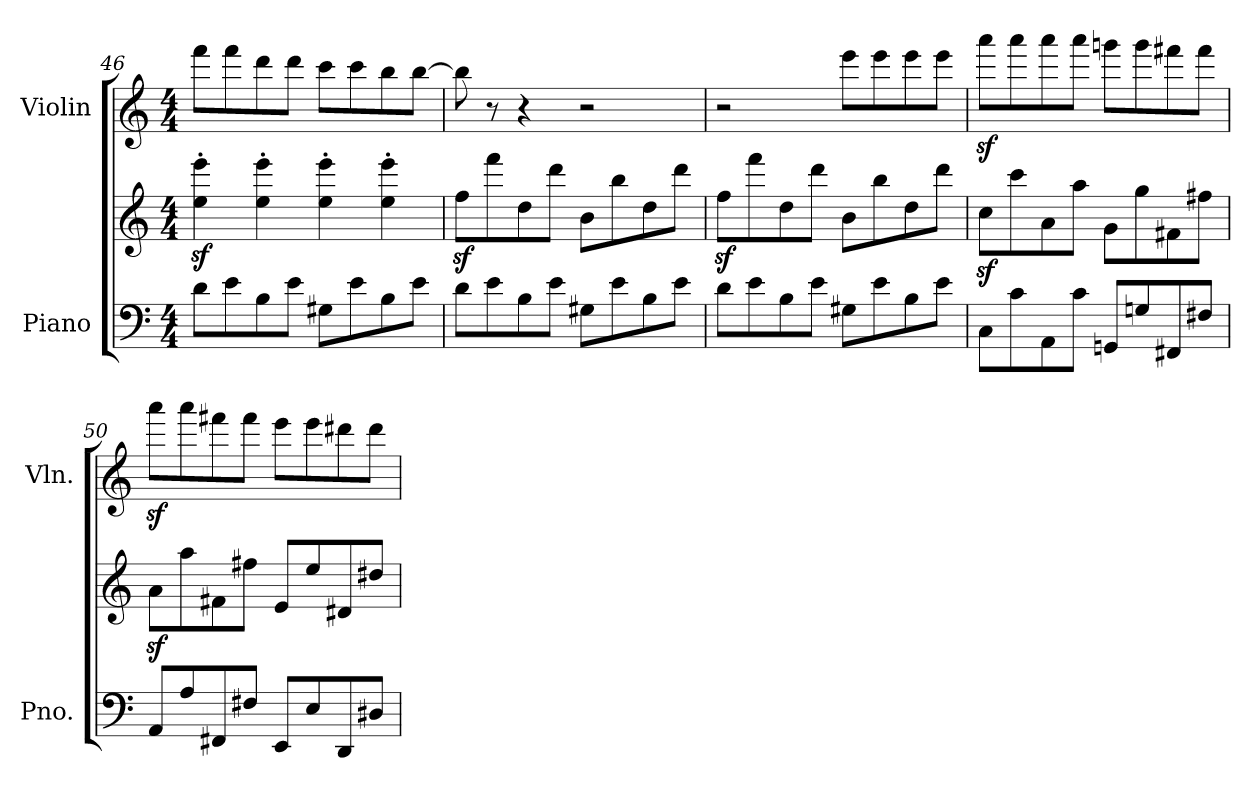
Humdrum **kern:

**kern	**kern	**kern
*part2	*part2	*part1
*staff3	*staff2	*staff1
*I"Piano	*	*I"Violin
*I'Pno.	*	*I'Vln.
*clefF4	*clefG2	*clefG2
*k[]	*k[]	*k[]
*M4/4	*M4/4	*M4/4
=46	=46	=46
8d\L	4ee\z<' 4eee\z<'	8fff\L
8e\	.	8fff\
8B\	4ee\' 4eee\'	8ddd\
8e\J	.	8ddd\J
8G#X\L	4ee\' 4eee\'	8ccc\L
8e\	.	8ccc\
8B\	4ee\' 4eee\'	8bb\
8e\J	.	[8bb\J
=47	=47	=47
8d\L	8ffz<\L	8bb\]
8e\	8fff\	8r
8B\	8dd\	4r
8e\J	8ddd\J	.
8G#X\L	8b\L	2r
8e\	8bb\	.
8B\	8dd\	.
8e\J	8ddd\J	.
=48	=48	=48
8d\L	8ffz<\L	2r
8e\	8fff\	.
8B\	8dd\	.
8e\J	8ddd\J	.
8G#X\L	8b\L	8eee\L
8e\	8bb\	8eee\
8B\	8dd\	8eee\
8e\J	8ddd\J	8eee\J
!!LO:PB:g=z
=49	=49	=49
8C\L	8ccz<\L	8aaaz<\L
8c\	8ccc\	8aaa\
8AA\	8a\	8aaa\
8c\J	8aa\J	8aaa\J
8GGn/L	8g\L	8gggn\L
8Gn/	8gg\	8ggg\
8FF#X/	8f#X\	8fff#X\
8F#X/J	8ff#X\J	8fff#\J
=50	=50	=50
8AA/L	8az<\L	8aaaz<\L
8A/	8aa\	8aaa\
8FF#X/	8f#X\	8fff#X\
8F#X/J	8ff#X\J	8fff#\J
8EE/L	8e/L	8eee\L
8E/	8ee/	8eee\
8DD/	8d#X/	8ddd#X\
8D#X/J	8dd#X/J	8ddd#\J
=	=	=
*-	*-	*-
